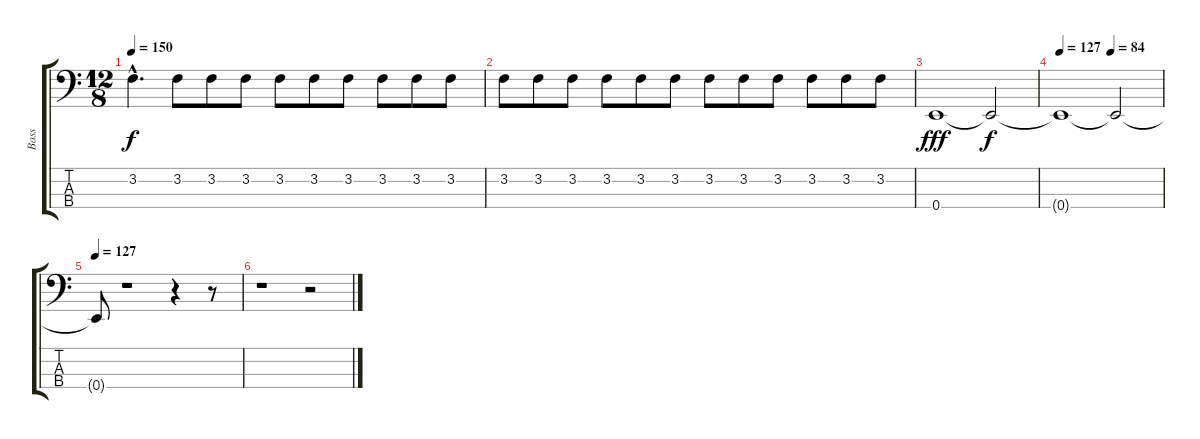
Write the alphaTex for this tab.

\track ("Bass" "Bass") {instrument electricbassfinger}
\staff {score tabs}
\tuning (G2 D2 A1 E1) {hide}
\ts (12 8)
\tempo 150
\clef f4
\ks c
3.2{hac}.4{d dy f} 3.2.8 3.2.8 3.2.8 3.2.8 3.2.8 3.2.8 3.2.8 3.2.8 3.2.8 |
3.2.8 3.2.8 3.2.8 3.2.8 3.2.8 3.2.8 3.2.8 3.2.8 3.2.8 3.2.8 3.2.8 3.2.8 |
0.4.1{dy fff} 0.4{t}.2{dy f} |
\tempo 127
\tempo (84 0.5)
0.4{t}.1 0.4{t}.2 |
\tempo 127
0.4{t}.8 r.1 r.4 r.8 |
r.1 r.2
